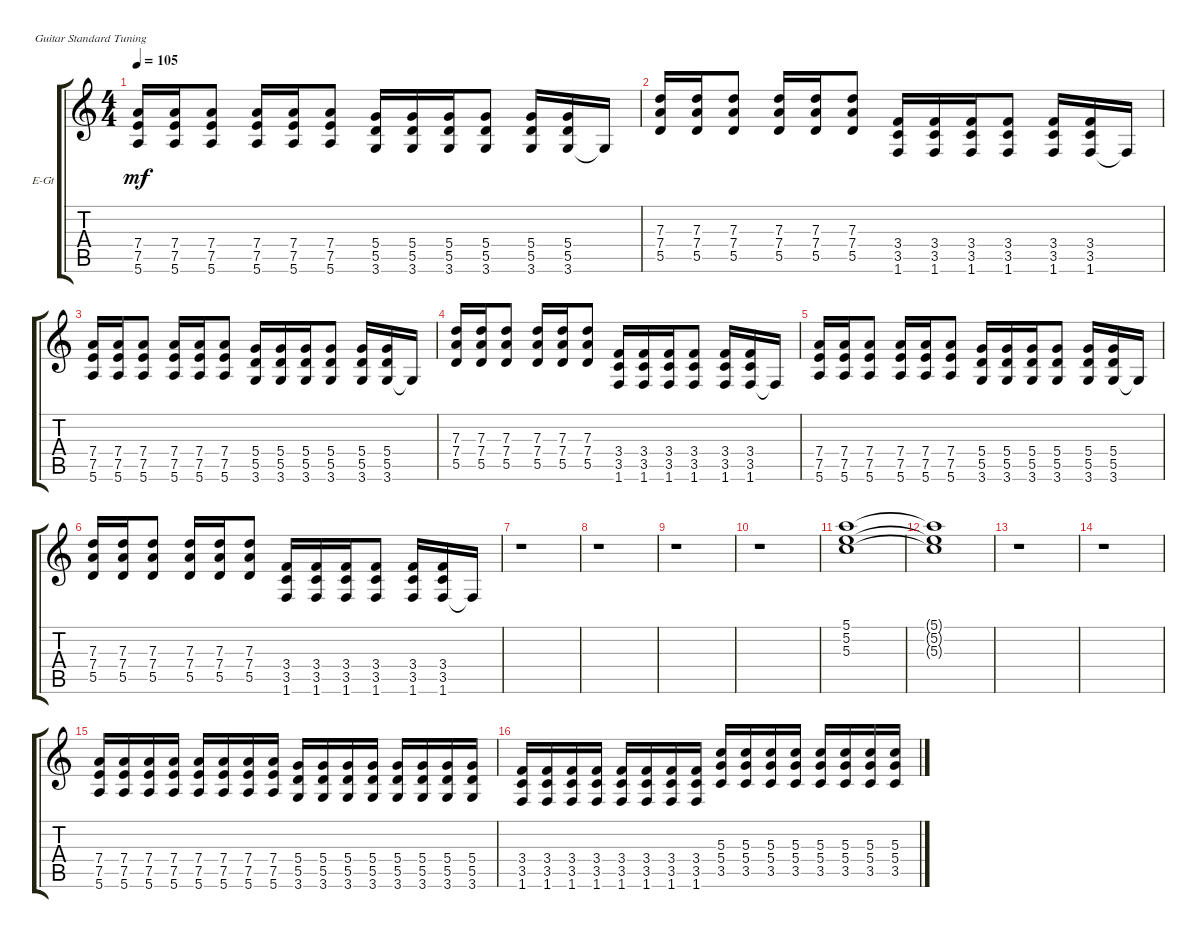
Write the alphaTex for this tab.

\defaultSystemsLayout 4
\bracketExtendMode groupsimilarinstruments
\firstSystemTrackNameOrientation horizontal
\otherSystemsTrackNameOrientation horizontal
\track ("Deryck Whibley" "E-Gt") {instrument overdrivenguitar}
\staff {score tabs}
\tuning (E4 B3 G3 D3 A2 E2)
\ts (4 4)
\tempo 105
\clef g2
\scale
0.333333
\ks c
(5.6 7.5 7.4).16{dy mf} (5.6 7.5 7.4).16 (5.6 7.5 7.4).8 (5.6 7.5 7.4).16 (5.6 7.5 7.4).16 (5.6 7.5 7.4).8 (3.6 5.5 5.4).16 (3.6 5.5 5.4).16 (3.6 5.5 5.4).16 (3.6 5.5 5.4).8 (3.6 5.5 5.4).16 (3.6 5.5 5.4).16 3.6{t}.16 |
\scale
0.333333 (5.5 7.4 7.3).16 (5.5 7.4 7.3).16 (5.5 7.4 7.3).8 (5.5 7.4 7.3).16 (5.5 7.4 7.3).16 (5.5 7.4 7.3).8 (1.6 3.5 3.4).16 (1.6 3.5 3.4).16 (1.6 3.5 3.4).16 (1.6 3.5 3.4).8 (1.6 3.5 3.4).16 (1.6 3.5 3.4).16 1.6{t}.16 |
\scale
0.333333 (5.6 7.5 7.4).16 (5.6 7.5 7.4).16 (5.6 7.5 7.4).8 (5.6 7.5 7.4).16 (5.6 7.5 7.4).16 (5.6 7.5 7.4).8 (3.6 5.5 5.4).16 (3.6 5.5 5.4).16 (3.6 5.5 5.4).16 (3.6 5.5 5.4).8 (3.6 5.5 5.4).16 (3.6 5.5 5.4).16 3.6{t}.16 |
\scale
0.333333 (5.5 7.4 7.3).16 (5.5 7.4 7.3).16 (5.5 7.4 7.3).8 (5.5 7.4 7.3).16 (5.5 7.4 7.3).16 (5.5 7.4 7.3).8 (1.6 3.5 3.4).16 (1.6 3.5 3.4).16 (1.6 3.5 3.4).16 (1.6 3.5 3.4).8 (1.6 3.5 3.4).16 (1.6 3.5 3.4).16 1.6{t}.16 |
\scale
0.333333 (5.6 7.5 7.4).16 (5.6 7.5 7.4).16 (5.6 7.5 7.4).8 (5.6 7.5 7.4).16 (5.6 7.5 7.4).16 (5.6 7.5 7.4).8 (3.6 5.5 5.4).16 (3.6 5.5 5.4).16 (3.6 5.5 5.4).16 (3.6 5.5 5.4).8 (3.6 5.5 5.4).16 (3.6 5.5 5.4).16 3.6{t}.16 |
\scale
0.333333 (5.5 7.4 7.3).16 (5.5 7.4 7.3).16 (5.5 7.4 7.3).8 (5.5 7.4 7.3).16 (5.5 7.4 7.3).16 (5.5 7.4 7.3).8 (1.6 3.5 3.4).16 (1.6 3.5 3.4).16 (1.6 3.5 3.4).16 (1.6 3.5 3.4).8 (1.6 3.5 3.4).16 (1.6 3.5 3.4).16 1.6{t}.16 |
\scale
0.333333 r.1 |
\scale
0.333333 r.1 |
\scale
0.333333 r.1 |
\scale
0.333333 r.1 |
\scale
0.333333 (5.1 5.2 5.3).1 |
\scale
0.333333 (5.1{t} 5.2{t} 5.3{t}).1 |
\scale
0.333333 r.1 |
\scale
0.333333 r.1 |
\scale
0.333333 (5.6 7.5 7.4).16 (5.6 7.5 7.4).16 (5.6 7.5 7.4).16 (5.6 7.5 7.4).16 (5.6 7.5 7.4).16 (5.6 7.5 7.4).16 (5.6 7.5 7.4).16 (5.6 7.5 7.4).16 (3.6 5.5 5.4).16 (3.6 5.5 5.4).16 (3.6 5.5 5.4).16 (3.6 5.5 5.4).16 (3.6 5.5 5.4).16 (3.6 5.5 5.4).16 (3.6 5.5 5.4).16 (3.6 5.5 5.4).16 |
\scale
0.333333 (1.6 3.5 3.4).16 (1.6 3.5 3.4).16 (1.6 3.5 3.4).16 (1.6 3.5 3.4).16 (1.6 3.5 3.4).16 (1.6 3.5 3.4).16 (1.6 3.5 3.4).16 (1.6 3.5 3.4).16 (3.5 5.4 5.3).16 (3.5 5.4 5.3).16 (3.5 5.4 5.3).16 (3.5 5.4 5.3).16 (3.5 5.4 5.3).16 (3.5 5.4 5.3).16 (3.5 5.4 5.3).16 (3.5 5.4 5.3).16
